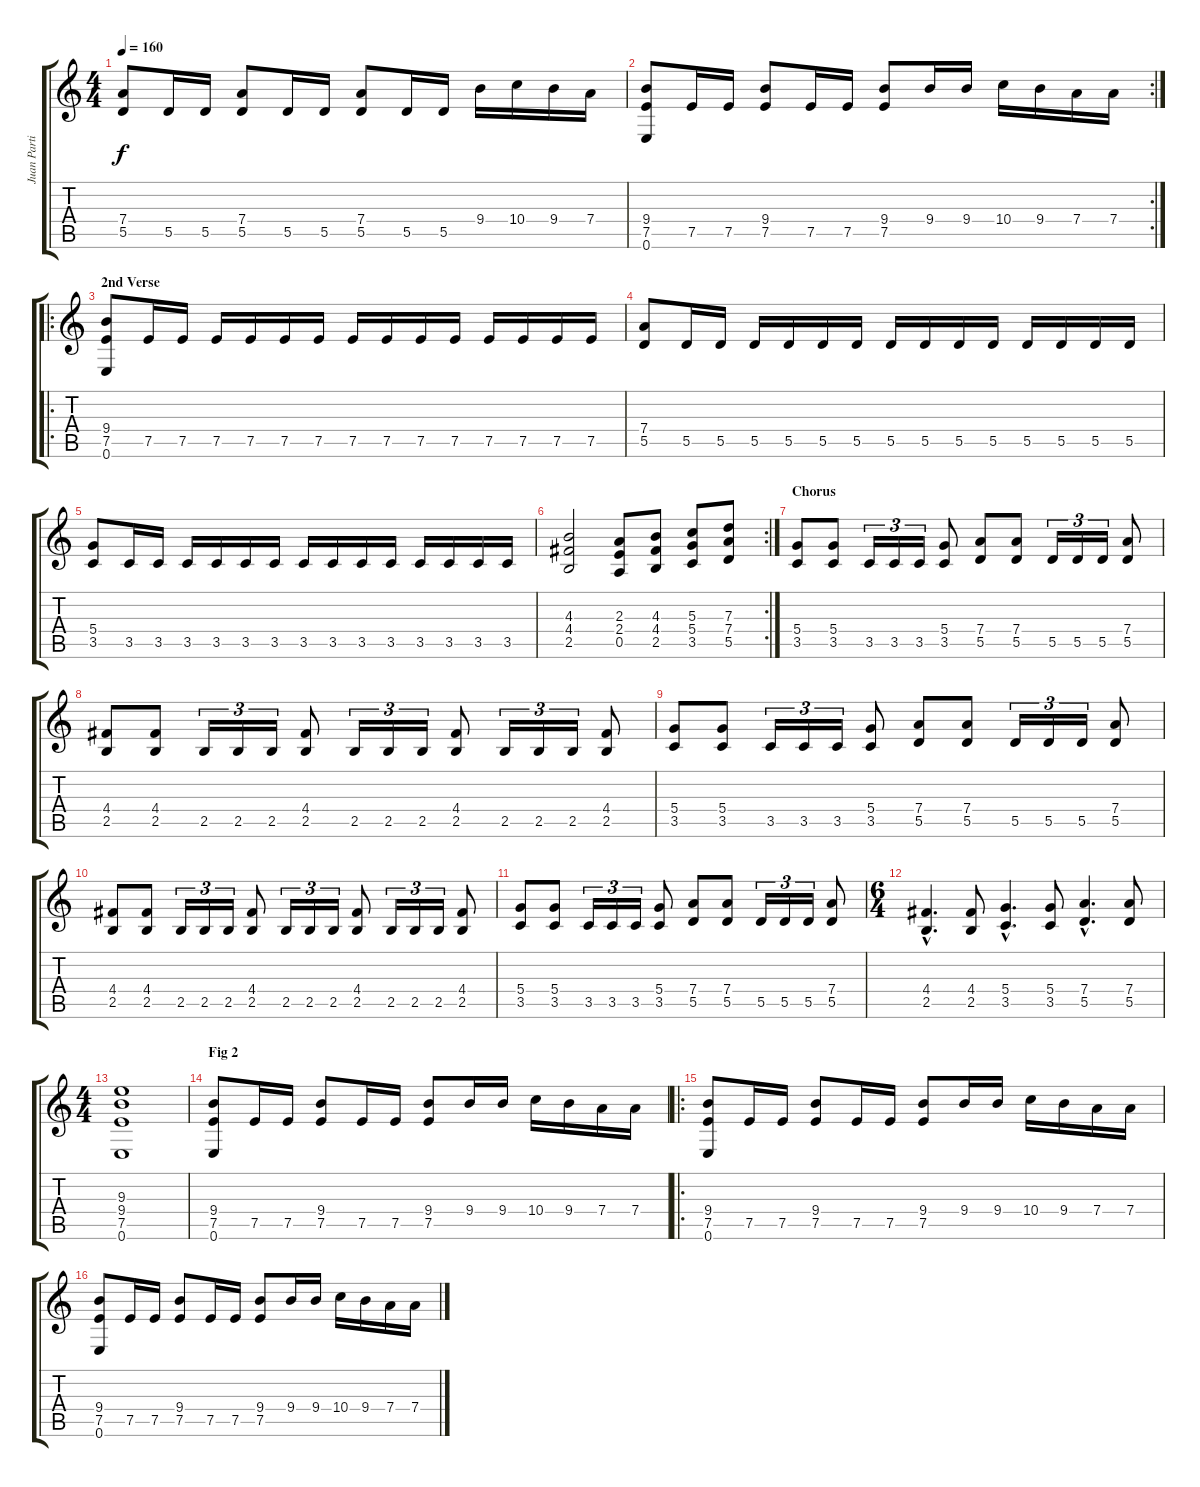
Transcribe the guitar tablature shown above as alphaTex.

\track ("Juan Partida" "Juan Parti") {instrument distortionguitar}
\staff {score tabs}
\tuning (E4 B3 G3 D3 A2 E2) {hide}
\ts (4 4)
\tempo 160
\clef g2
\ks c
(7.4 5.5).8{dy f} 5.5.16 5.5.16 (7.4 5.5).8 5.5.16 5.5.16 (7.4 5.5).8 5.5.16 5.5.16 9.4.16 10.4.16 9.4.16 7.4.16 |
\rc 2
(9.4 7.5 0.6).8 7.5.16 7.5.16 (9.4 7.5).8 7.5.16 7.5.16 (9.4 7.5).8 9.4.16 9.4.16 10.4.16 9.4.16 7.4.16 7.4.16 |
\ro
\section ("" "2nd Verse")
(9.4 7.5 0.6).8 7.5.16 7.5.16 7.5.16 7.5.16 7.5.16 7.5.16 7.5.16 7.5.16 7.5.16 7.5.16 7.5.16 7.5.16 7.5.16 7.5.16 |
(7.4 5.5).8 5.5.16 5.5.16 5.5.16 5.5.16 5.5.16 5.5.16 5.5.16 5.5.16 5.5.16 5.5.16 5.5.16 5.5.16 5.5.16 5.5.16 |
(5.4 3.5).8 3.5.16 3.5.16 3.5.16 3.5.16 3.5.16 3.5.16 3.5.16 3.5.16 3.5.16 3.5.16 3.5.16 3.5.16 3.5.16 3.5.16 |
\rc 2
(4.3 4.4 2.5).2 (2.3 2.4 0.5).8 (4.3 4.4 2.5).8 (5.3 5.4 3.5).8 (7.3 7.4 5.5).8 |
\section ("" "Chorus")
(5.4 3.5).8 (5.4 3.5).8 3.5.16{tu (3 2)} 3.5.16{tu (3 2)} 3.5.16{tu (3 2)} (5.4 3.5).8 (7.4 5.5).8 (7.4 5.5).8 5.5.16{tu (3 2)} 5.5.16{tu (3 2)} 5.5.16{tu (3 2)} (7.4 5.5).8 |
(4.4 2.5).8 (4.4 2.5).8 2.5.16{tu (3 2)} 2.5.16{tu (3 2)} 2.5.16{tu (3 2)} (4.4 2.5).8 2.5.16{tu (3 2)} 2.5.16{tu (3 2)} 2.5.16{tu (3 2)} (4.4 2.5).8 2.5.16{tu (3 2)} 2.5.16{tu (3 2)} 2.5.16{tu (3 2)} (4.4 2.5).8 |
(5.4 3.5).8 (5.4 3.5).8 3.5.16{tu (3 2)} 3.5.16{tu (3 2)} 3.5.16{tu (3 2)} (5.4 3.5).8 (7.4 5.5).8 (7.4 5.5).8 5.5.16{tu (3 2)} 5.5.16{tu (3 2)} 5.5.16{tu (3 2)} (7.4 5.5).8 |
(4.4 2.5).8 (4.4 2.5).8 2.5.16{tu (3 2)} 2.5.16{tu (3 2)} 2.5.16{tu (3 2)} (4.4 2.5).8 2.5.16{tu (3 2)} 2.5.16{tu (3 2)} 2.5.16{tu (3 2)} (4.4 2.5).8 2.5.16{tu (3 2)} 2.5.16{tu (3 2)} 2.5.16{tu (3 2)} (4.4 2.5).8 |
(5.4 3.5).8 (5.4 3.5).8 3.5.16{tu (3 2)} 3.5.16{tu (3 2)} 3.5.16{tu (3 2)} (5.4 3.5).8 (7.4 5.5).8 (7.4 5.5).8 5.5.16{tu (3 2)} 5.5.16{tu (3 2)} 5.5.16{tu (3 2)} (7.4 5.5).8 |
\ts (6 4)
(4.4{hac} 2.5{hac}).4{d} (4.4 2.5).8 (5.4{hac} 3.5{hac}).4{d} (5.4 3.5).8 (7.4{hac} 5.5{hac}).4{d} (7.4 5.5).8 |
\ts (4 4)
(9.3 9.4 7.5 0.6).1 |
\section ("" "Fig 2")
(9.4 7.5 0.6).8 7.5.16 7.5.16 (9.4 7.5).8 7.5.16 7.5.16 (9.4 7.5).8 9.4.16 9.4.16 10.4.16 9.4.16 7.4.16 7.4.16 |
\ro
(9.4 7.5 0.6).8 7.5.16 7.5.16 (9.4 7.5).8 7.5.16 7.5.16 (9.4 7.5).8 9.4.16 9.4.16 10.4.16 9.4.16 7.4.16 7.4.16 |
(9.4 7.5 0.6).8 7.5.16 7.5.16 (9.4 7.5).8 7.5.16 7.5.16 (9.4 7.5).8 9.4.16 9.4.16 10.4.16 9.4.16 7.4.16 7.4.16
